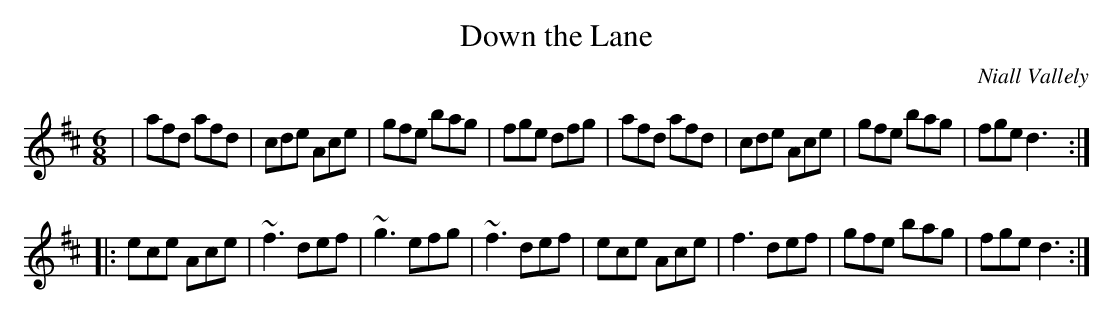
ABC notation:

X:1
T: Down the Lane
C: Niall Vallely
M: 6/8
K: D
| afd afd | cde Ace | gfe bag | fge dfg \
| afd afd | cde Ace | gfe bag | fge d3 :|
|: ece Ace | ~f3 def | ~g3 efg | ~f3 def \
| ece Ace | f3 def | gfe bag | fge d3 :|
